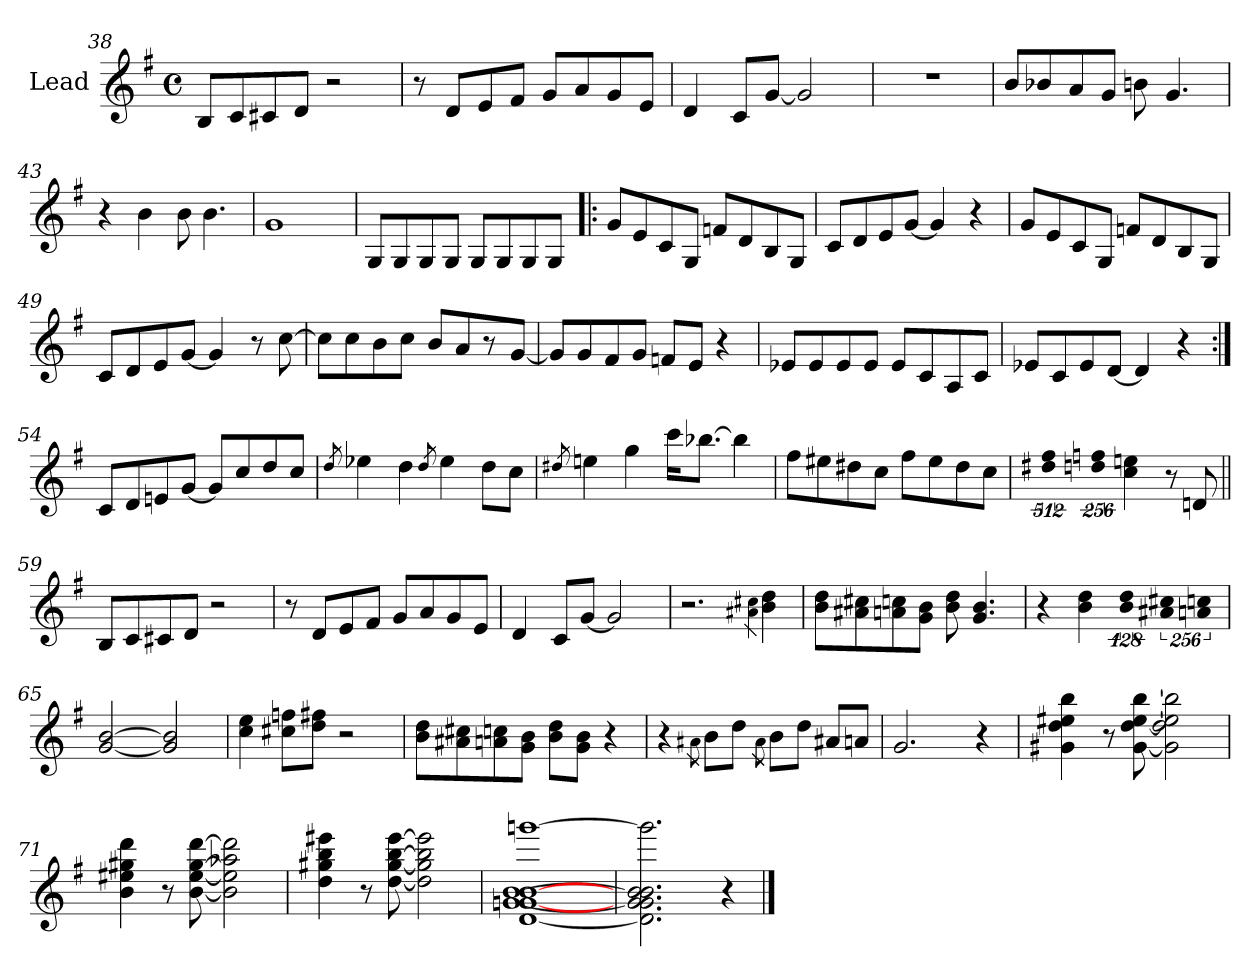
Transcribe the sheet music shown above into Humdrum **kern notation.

**kern
*part1
*staff1
*I"Lead
!!LO:LB:g=z
*clefG2
*ITrd7c12
*k[f#]
*G:
*M4/4
*met(c)
=38
8BBi/L
8Ci/
8C#Xi/
8Di/J
2r
=39
8r
8Di/L
8Ei/
8F#i/J
8Gi/L
8Ai/
8Gi/
8Ei/J
=40
4Di/
8Ci/L
[<8Gi/J
2Gi/]
=41
1r
!!LO:LB:g=z
=42
8Bi/L
8B-Xi/
8Ai/
8Gi/J
8Bni\
4.Gi/
=43
4r
4Bi\
8Bi\
4.Bi\
=44
1Gi
=45
8GGi/L
8GGi/
8GGi/
8GGi/J
8GGi/L
8GGi/
8GGi/
8GGi/J
!!LO:PB:g=z
=46!|:
8Gi/L
8Ei/
8Ci/
8GGi/J
8Fni/L
8Di/
8BBi/
8GGi/J
=47
8Ci/L
8Di/
8Ei/
[<8Gi/J
4Gi/]
4r
=48
8Gi/L
8Ei/
8Ci/
8GGi/J
8Fni/L
8Di/
8BBi/
8GGi/J
!!LO:LB:g=z
=49
8Ci/L
8Di/
8Ei/
[<8Gi/J
4Gi/]
8r
[>8ci\
=50
8ci\L]
8ci\
8Bi\
8ci\J
8Bi/L
8Ai/
8r
[<8Gi/J
=51
8Gi/L]
8Gi/
8F#i/
8Gi/J
8Fni/L
8Ei/J
4r
=52
8E-Xi/L
8E-i/
8E-i/
8E-i/J
8E-i/L
8Ci/
8AAi/
8Ci/J
=53
8E-Xi/L
8Ci/
8E-i/
[<8Di/J
4Di/]
4r
!!LO:LB:g=z
=54:|!
8Ci/L
8Di/
8Eni/
[<8Gi/J
8Gi/L]
8ci/
8di/
8ci/J
=55
8qdi/
4e-Xi\
4di\
8qdi/
4e-i\
8di\L
8ci\J
=56
8qd#Xi/
4eni\
4gi\
16cci\KL
[>8.b-Xi\J
4b-i\]
=57
8f#i\L
8e#Xi\
8d#Xi\
8ci\J
8f#i\L
8e#i\
8d#i\
8ci\J
=58
!LO:N:vis=2
1024%341d#Xi\ 1024%341f#i
!LO:N:vis=4
1024%171dni\ 1024%171fni
4ci\ 4eni
8r
8Dni/
!!LO:LB:g=z
=59||
8BBi/L
8Ci/
8C#Xi/
8Di/J
2r
=60
8r
8Di/L
8Ei/
8F#i/J
8Gi/L
8Ai/
8Gi/
8Ei/J
=61
4Di/
8Ci/L
[<8Gi/J
2Gi/]
=62
2.r
4qA#Xi\ 4qc#Xi
4Bi\ 4di
!!LO:LB:g=z
=63
8Bi\ 8diL
8A#Xi\ 8c#Xi
8Ani\ 8cni
8Gi\ 8BiJ
8Bi\ 8di
4.Gi/ 4.Bi
=64
4r
4Bi\ 4di
!LO:N:vis=4
512%85Bi\ 512%85di
!LO:N:vis=4
1024%171A#Xi\ 1024%171c#Xi
!LO:N:vis=4
1024%171Ani\ 1024%171cni
=65
[<2Gi/ [>2Bi
2Gi/] 2Bi]
=66
4ci\ 4ei
8c#Xi\ 8fniL
8di\ 8f#XiJ
2r
!!LO:LB:g=z
=67
8Bi\ 8diL
8A#Xi\ 8c#Xi
8Ani\ 8cni
8Gi\ 8BiJ
8Bi\ 8diL
8Gi\ 8BiJ
4r
=68
4r
8qA#Xi\
8Bi\L
8di\J
8qA#i\
8Bi\L
8di\J
8A#i/L
8Ani/J
=69
2.Gi/
4r
!!LO:LB:g=z
=70
4G#Xi\ 4di 4e#Xi 4bi
8r
[<8G#i\ [<8di [>8e#i [>8bi
2G#i\] 2di] 2e#i] 2bi]
=71
4Bi\ 4e#Xi 4g#Xi 4ddi
8r
[<8Bi\ [<8e#i [>8g#i [>8ddi
2Bi\] 2e#i] 2a-Xi] 2ddi]
=72
4di\ 4g#Xi 4bi 4ee#Xi
8r
[<8di\ [<8g#i [>8bi [>8ee#i
2di\] 2g#i] 2bi] 2ee#i]
=73
[<1Di [<1Gni [<1Gi [>1Bi [>1Bi [>1ggni
=74
2.Di\] 2.Gi] 2.Gi 2.Bi] 2.Bi 2.ggi]
4r
==
*-
